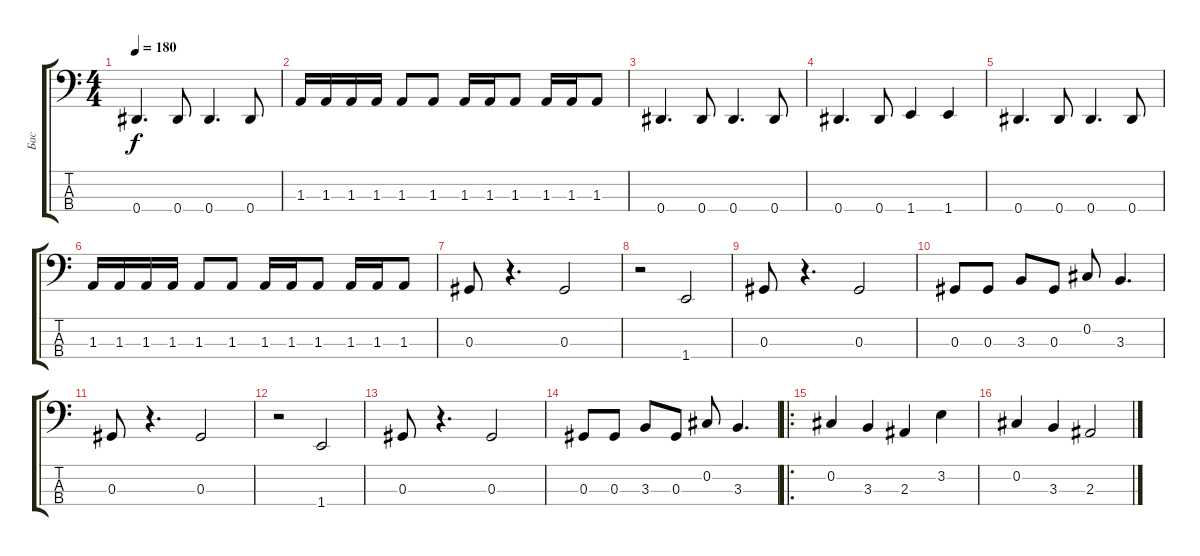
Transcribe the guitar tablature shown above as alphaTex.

\track ("Бас" "Бас") {instrument electricbassfinger}
\staff {score tabs}
\tuning (Gb2 Db2 Ab1 Eb1) {hide}
\ts (4 4)
\tempo 180
\clef f4
\ks c
0.4.4{d dy f} 0.4.8 0.4.4{d} 0.4.8 |
1.3.16 1.3.16 1.3.16 1.3.16 1.3.8 1.3.8 1.3.16 1.3.16 1.3.8 1.3.16 1.3.16 1.3.8 |
0.4.4{d} 0.4.8 0.4.4{d} 0.4.8 |
0.4.4{d} 0.4.8 1.4.4 1.4.4 |
0.4.4{d} 0.4.8 0.4.4{d} 0.4.8 |
1.3.16 1.3.16 1.3.16 1.3.16 1.3.8 1.3.8 1.3.16 1.3.16 1.3.8 1.3.16 1.3.16 1.3.8 |
0.3.8 r.4{d} 0.3.2 |
r.2 1.4.2 |
0.3.8 r.4{d} 0.3.2 |
0.3.8 0.3.8 3.3.8 0.3.8 0.2.8 3.3.4{d} |
0.3.8 r.4{d} 0.3.2 |
r.2 1.4.2 |
0.3.8 r.4{d} 0.3.2 |
0.3.8 0.3.8 3.3.8 0.3.8 0.2.8 3.3.4{d} |
\ro
0.2.4 3.3.4 2.3.4 3.2.4 |
0.2.4 3.3.4 2.3.2
